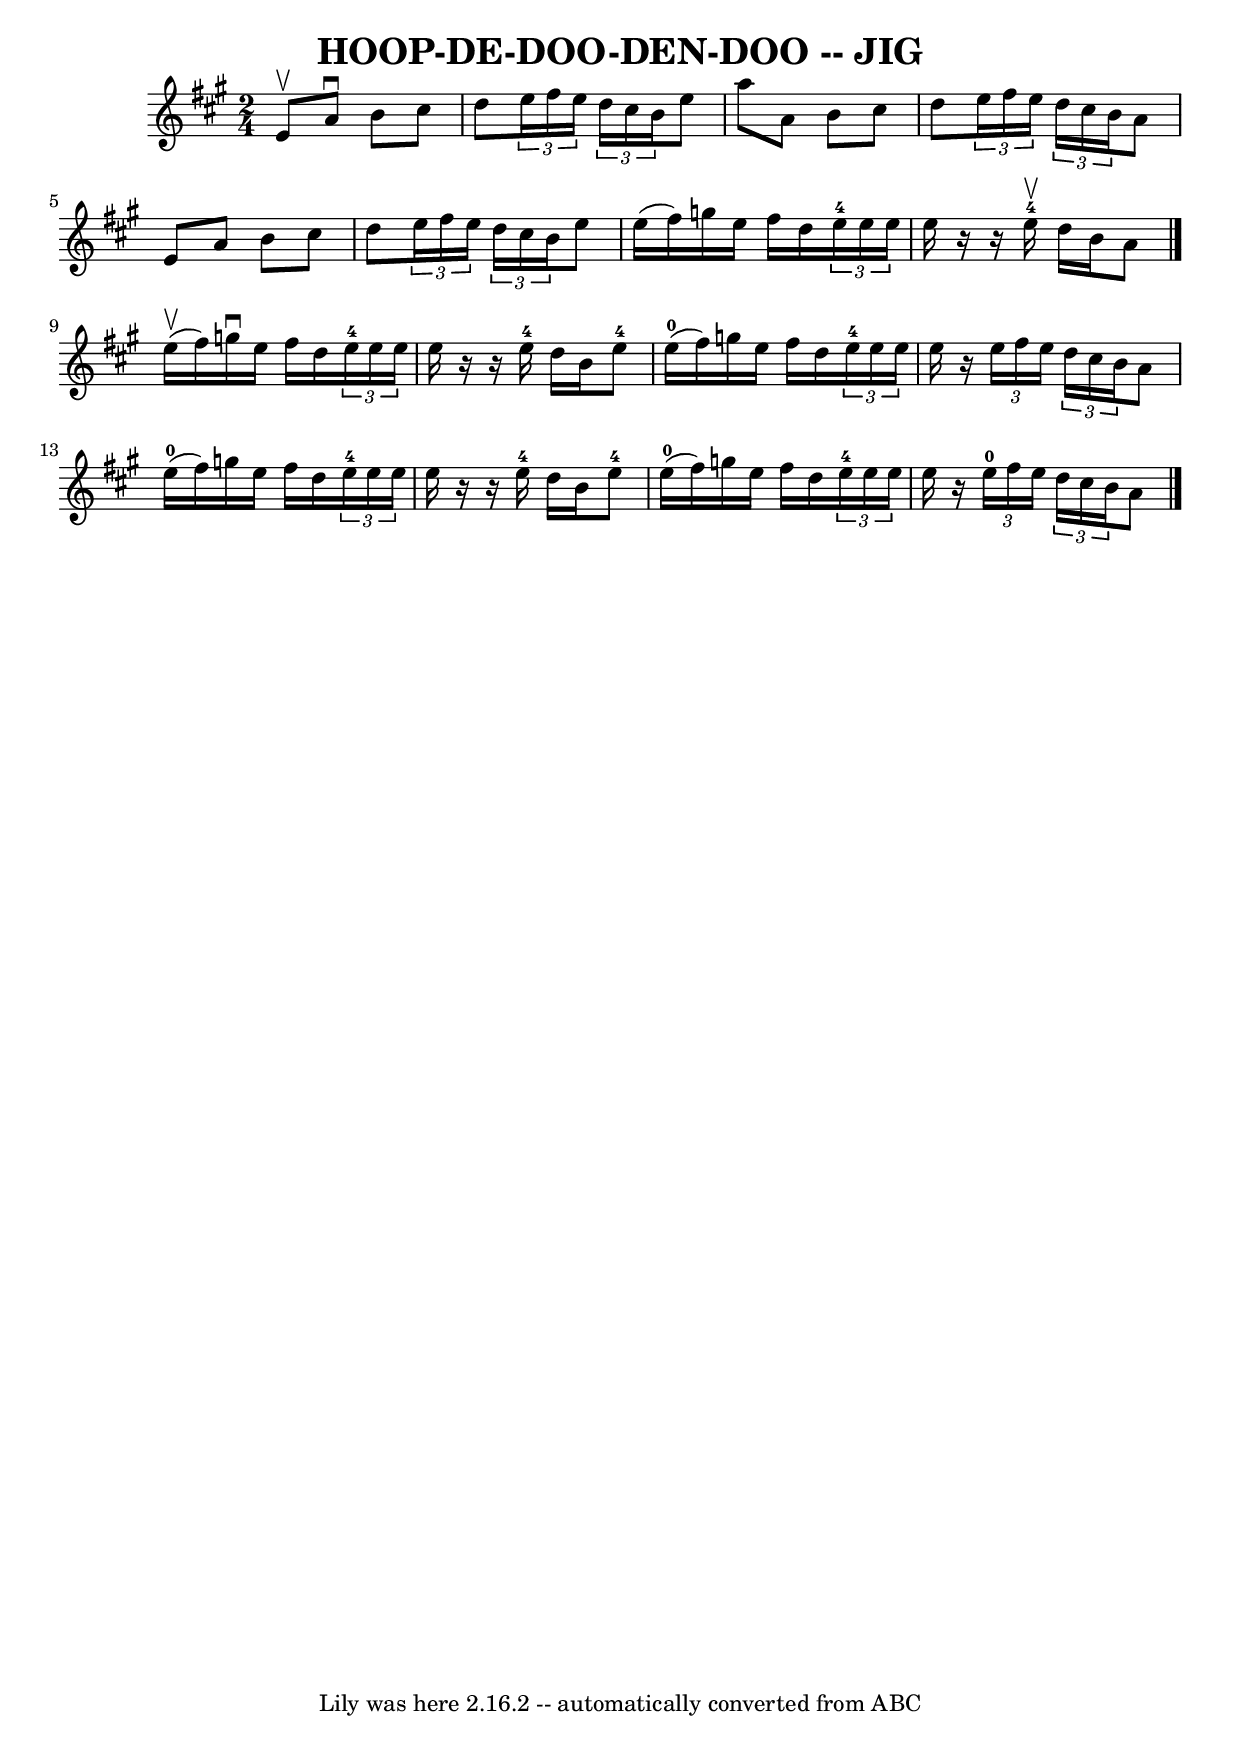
\version "2.16.2"
\include "Mammoth.ily"
\header {
  %% book = "Ryan's Mammoth Collection of Fiddle Tunes"
  crossRefNumber = "1"
  footnotes = ""
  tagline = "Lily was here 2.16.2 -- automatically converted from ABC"
  title = "HOOP-DE-DOO-DEN-DOO -- JIG"

}
voicedefault =  {


  \time 2/4 
  \key a \major
  e'8^\upbow       |
  a'8^\downbow b'8    
  cis''8 d''8    |
  \times 2/3 { e''16 fis''16 e''16  
	     }   
  \times 2/3 { d''16 cis''16 b'16  
	     } e''8 a''8    |
  a'8    
  b'8 cis''8 d''8    |
  \times 2/3 { e''16 fis''16 e''16  
	     } 
  \times 2/3 { d''16 cis''16 b'16  
	     } a'8 e'8        |
  a'8 
  b'8 cis''8 d''8    |
  \times 2/3 { e''16 fis''16 e''16 
	       
	     }   \times 2/3 { d''16 cis''16 b'16  
			    } e''8 e''16 (fis''16)  |
  g''16 e''16 fis''16 d''16    \times 2/3 { e''16-4  
					    e''16 e''16  
					  } e''16    r16   |
  r16 e''16-4^\upbow d''16  
  b'16 a'8    \bar "|." e''16 (^\upbow fis''16)       |
  
  g''16^\downbow e''16 fis''16 d''16    \times 2/3 { e''16-4   
						     e''16 e''16  
						   } e''16    r16   |
  r16 e''16-4 d''16 b'16  
  e''8-4 e''16-0(fis''16)       |
  g''16 e''16    
  fis''16 d''16    \times 2/3 { e''16-4 e''16 e''16  
			      } e''16    
  r16   |
  \times 2/3 { e''16 fis''16 e''16  
	     }   \times 2/3 {   
	       d''16 cis''16 b'16  
	     } a'8 e''16-0(fis''16)       |
  
  g''16 e''16 fis''16 d''16    \times 2/3 { e''16-4 e''16    
					    e''16  
					  } e''16    r16   |
  r16 e''16-4 d''16 b'16 e''8-4 e''16-0(fis''16)       |
  g''16 e''16 fis''16   
  d''16    \times 2/3 { e''16-4 e''16 e''16  
		      } e''16    r16    |
  \times 2/3 { e''16-0 fis''16 e''16  
	     }   \times 2/3 {   
	       d''16 cis''16 b'16  
	     } a'8    \bar "|."   

}

\score{
  <<

    \context Staff="default"
    {
      \voicedefault 
      
    }

  >>
  \layout {
    
  }
  \midi {
  }

}
